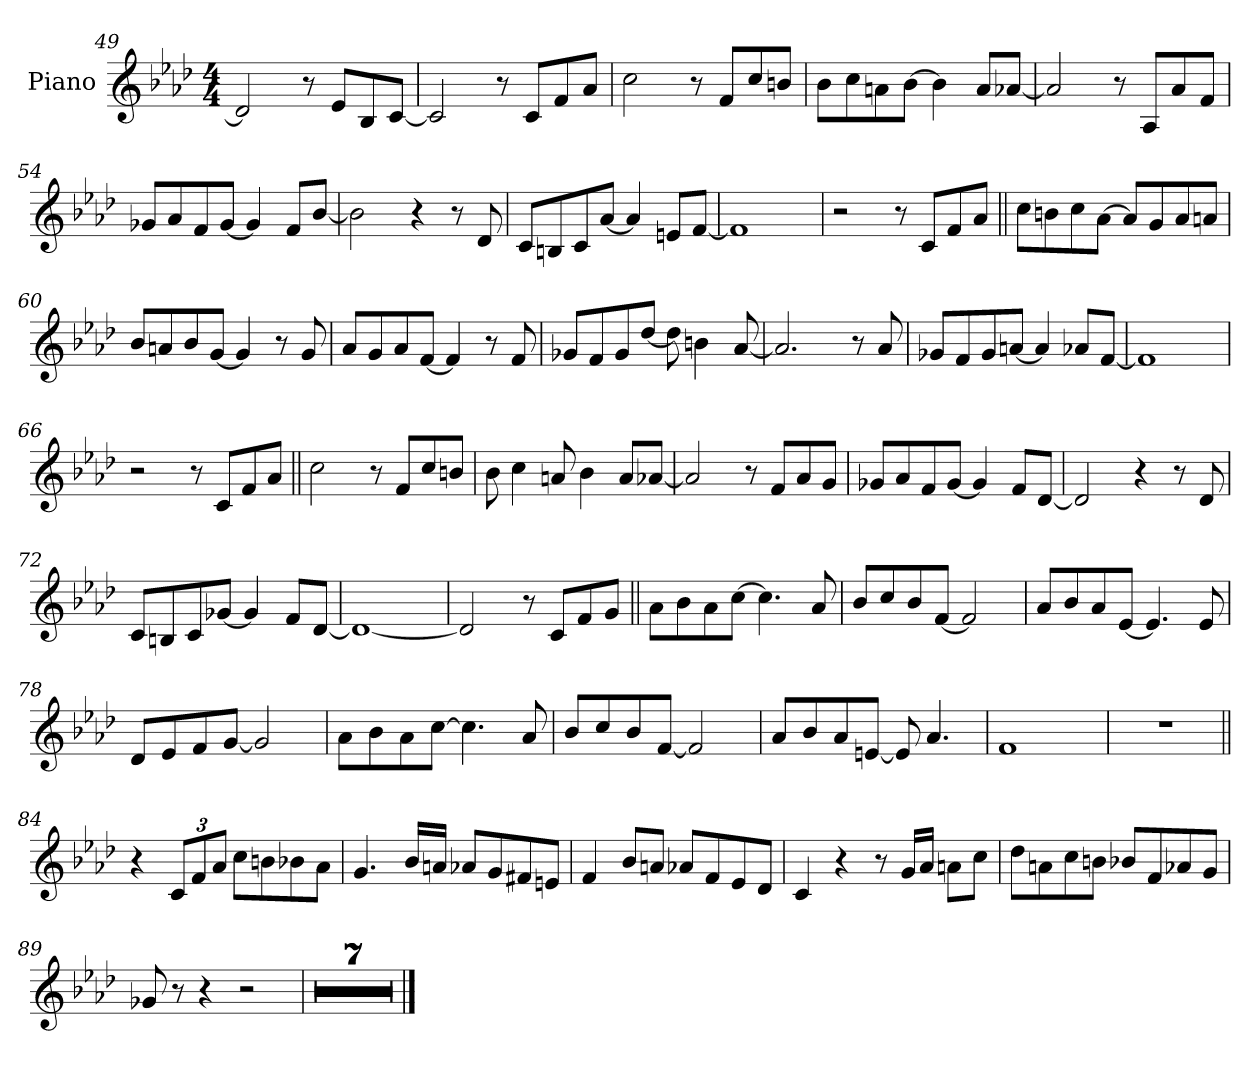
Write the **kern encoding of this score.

**kern
*part1
*staff1
*I"Piano
*I'Pno.
*clefG2
*k[b-e-a-d-]
*M4/4
=49
2d-]
8r
8e-L
8B-
[8cJ
=50
2c]
8r
8cL
8f
8a-J
=51
2cc
8r
8fL
8cc
8bnJ
=52
8b-L
8cc
8an
[8b-J
4b-]
8aL
[8a-XJ
=53
2a-]
8r
8A-L
8a-
8fJ
=54
8g-XL
8a-
8f
[8g-J
4g-]
8fL
[8b-J
=55
2b-]
4r
8r
8d-
=56
8cL
8Bn
8c
[8a-J
4a-]
8enL
[8fJ
=57
1f]
=58
2r
8r
8cL
8f
8a-J
=59||
8ccL
8bn
8cc
[8a-J
8a-L]
8g
8a-
8anJ
=60
8b-L
8an
8b-
[8gJ
4g]
8r
8g
=61
8a-L
8g
8a-
[8fJ
4f]
8r
8f
=62
8g-XL
8f
8g-
[8dd-J
8dd-]
4bn
[8a-
=63
2.a-]
8r
8a-
=64
8g-XL
8f
8g-
[8anJ
4a]
8a-XL
[8fJ
=65
1f]
=66
2r
8r
8cL
8f
8a-J
=67||
2cc
8r
8fL
8cc
8bnJ
=68
8b-
4cc
8an
4b-
8aL
[8a-XJ
=69
2a-]
8r
8fL
8a-
8gJ
=70
8g-XL
8a-
8f
[8g-J
4g-]
8fL
[8d-J
=71
2d-]
4r
8r
8d-
=72
8cL
8Bn
8c
[8g-XJ
4g-]
8fL
[8d-J
=73
1d-_
=74
2d-]
8r
8cL
8f
8gJ
=75||
8a-L
8b-
8a-
[8ccJ
4.cc]
8a-
=76
8b-L
8cc
8b-
[8fJ
2f]
=77
8a-L
8b-
8a-
[8e-J
4.e-]
8e-
=78
8d-L
8e-
8f
[8gJ
2g]
=79
8a-L
8b-
8a-
[8ccJ
4.cc]
8a-
=80
8b-L
8cc
8b-
[8fJ
2f]
=81
8a-L
8b-
8a-
[8enJ
8e]
4.a-
=82
1f
=83
1r
=84||
4r
*Xbrackettup
12cL
12f
12a-J
8ccL
8bn
8b-X
8a-J
=85
4.g
16b-LL
16anJJ
8a-XL
8g
8f#X
8enJ
=86
4f
8b-L
8anJ
8a-XL
8f
8e-
8d-J
=87
4c
4r
8r
16gLL
16a-JJ
8anL
8ccJ
=88
8dd-L
8an
8cc
8bnJ
8b-XL
8f
8a-X
8gJ
=89
8g-X
8r
4r
2r
=90
1r
=91
1r
=92
1r
=93
1r
=94
1r
=95
1r
=96
1r
==
*-
